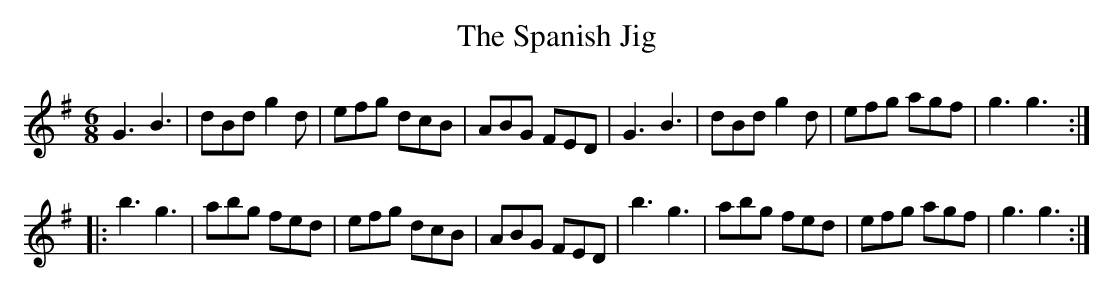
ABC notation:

X:1
T:The Spanish Jig
M:6/8
K:G
G3B3|dBdg2d|efg dcB|ABG FED|G3B3|dBdg2d|efg agf|g3g3:|
|:b3g3|abg fed|efg dcB|ABG FED|b3g3|abg fed|efg agf|g3g3:|
